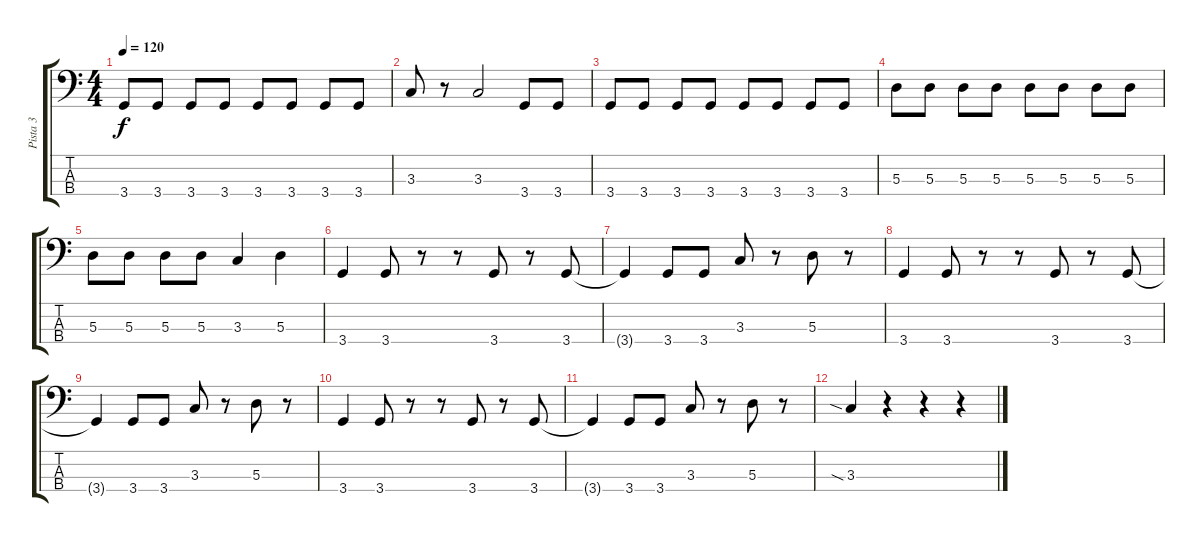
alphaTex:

\track ("Pista 3" "Pista 3") {instrument electricbasspick}
\staff {score tabs}
\tuning (G2 D2 A1 E1) {hide}
\ts (4 4)
\tempo 120
\clef f4
\ks c
3.4.8{dy f} 3.4.8 3.4.8 3.4.8 3.4.8 3.4.8 3.4.8 3.4.8 |
3.3.8 r.8 3.3.2 3.4.8 3.4.8 |
3.4.8 3.4.8 3.4.8 3.4.8 3.4.8 3.4.8 3.4.8 3.4.8 |
5.3.8 5.3.8 5.3.8 5.3.8 5.3.8 5.3.8 5.3.8 5.3.8 |
5.3.8 5.3.8 5.3.8 5.3.8 3.3.4 5.3.4 |
3.4.4 3.4.8 r.8 r.8 3.4.8 r.8 3.4.8 |
3.4{t}.4 3.4.8 3.4.8 3.3.8 r.8 5.3.8 r.8 |
3.4.4 3.4.8 r.8 r.8 3.4.8 r.8 3.4.8 |
3.4{t}.4 3.4.8 3.4.8 3.3.8 r.8 5.3.8 r.8 |
3.4.4 3.4.8 r.8 r.8 3.4.8 r.8 3.4.8 |
3.4{t}.4 3.4.8 3.4.8 3.3.8 r.8 5.3.8 r.8 |
3.3{sia}.4 r.4 r.4 r.4
